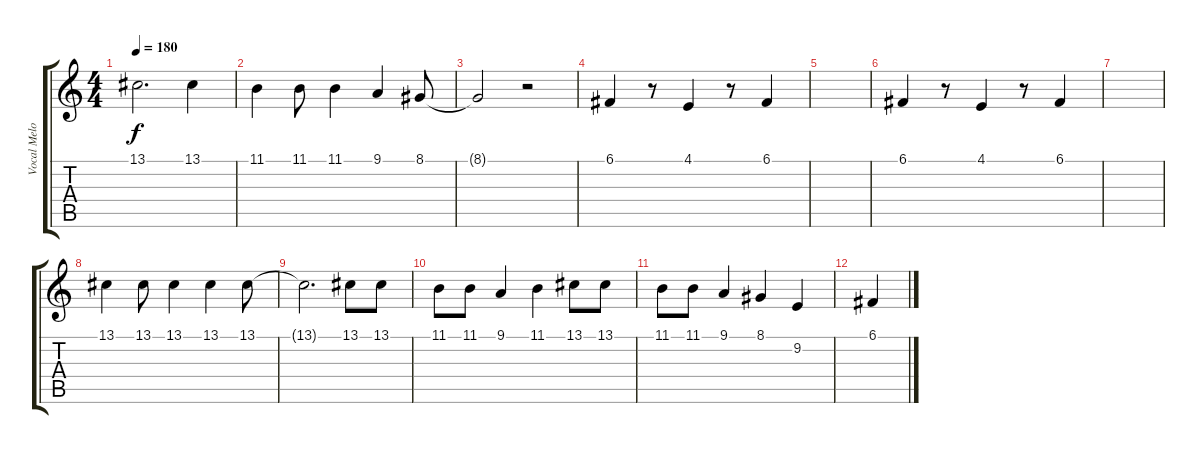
\track ("Vocal Melody" "Vocal Melo") {instrument lead2sawtooth}
\staff {score tabs}
\tuning (C4 G3 Eb3 Bb2 F2 C2) {hide}
\ts (4 4)
\tempo 180
\clef g2
\ks c
13.1{t}.2{d dy f} 13.1.4 |
11.1.4 11.1.8 11.1.4 9.1.4 8.1.8 |
8.1{t}.2 r.2 |
6.1.4 r.8 4.1.4 r.8 6.1.4 |
|
6.1.4 r.8 4.1.4 r.8 6.1.4 |
|
13.1.4 13.1.8 13.1.4 13.1.4 13.1.8 |
13.1{t}.2{d} 13.1.8 13.1.8 |
11.1.8 11.1.8 9.1.4 11.1.4 13.1.8 13.1.8 |
11.1.8 11.1.8 9.1.4 8.1.4 9.2.4 |
6.1.4
